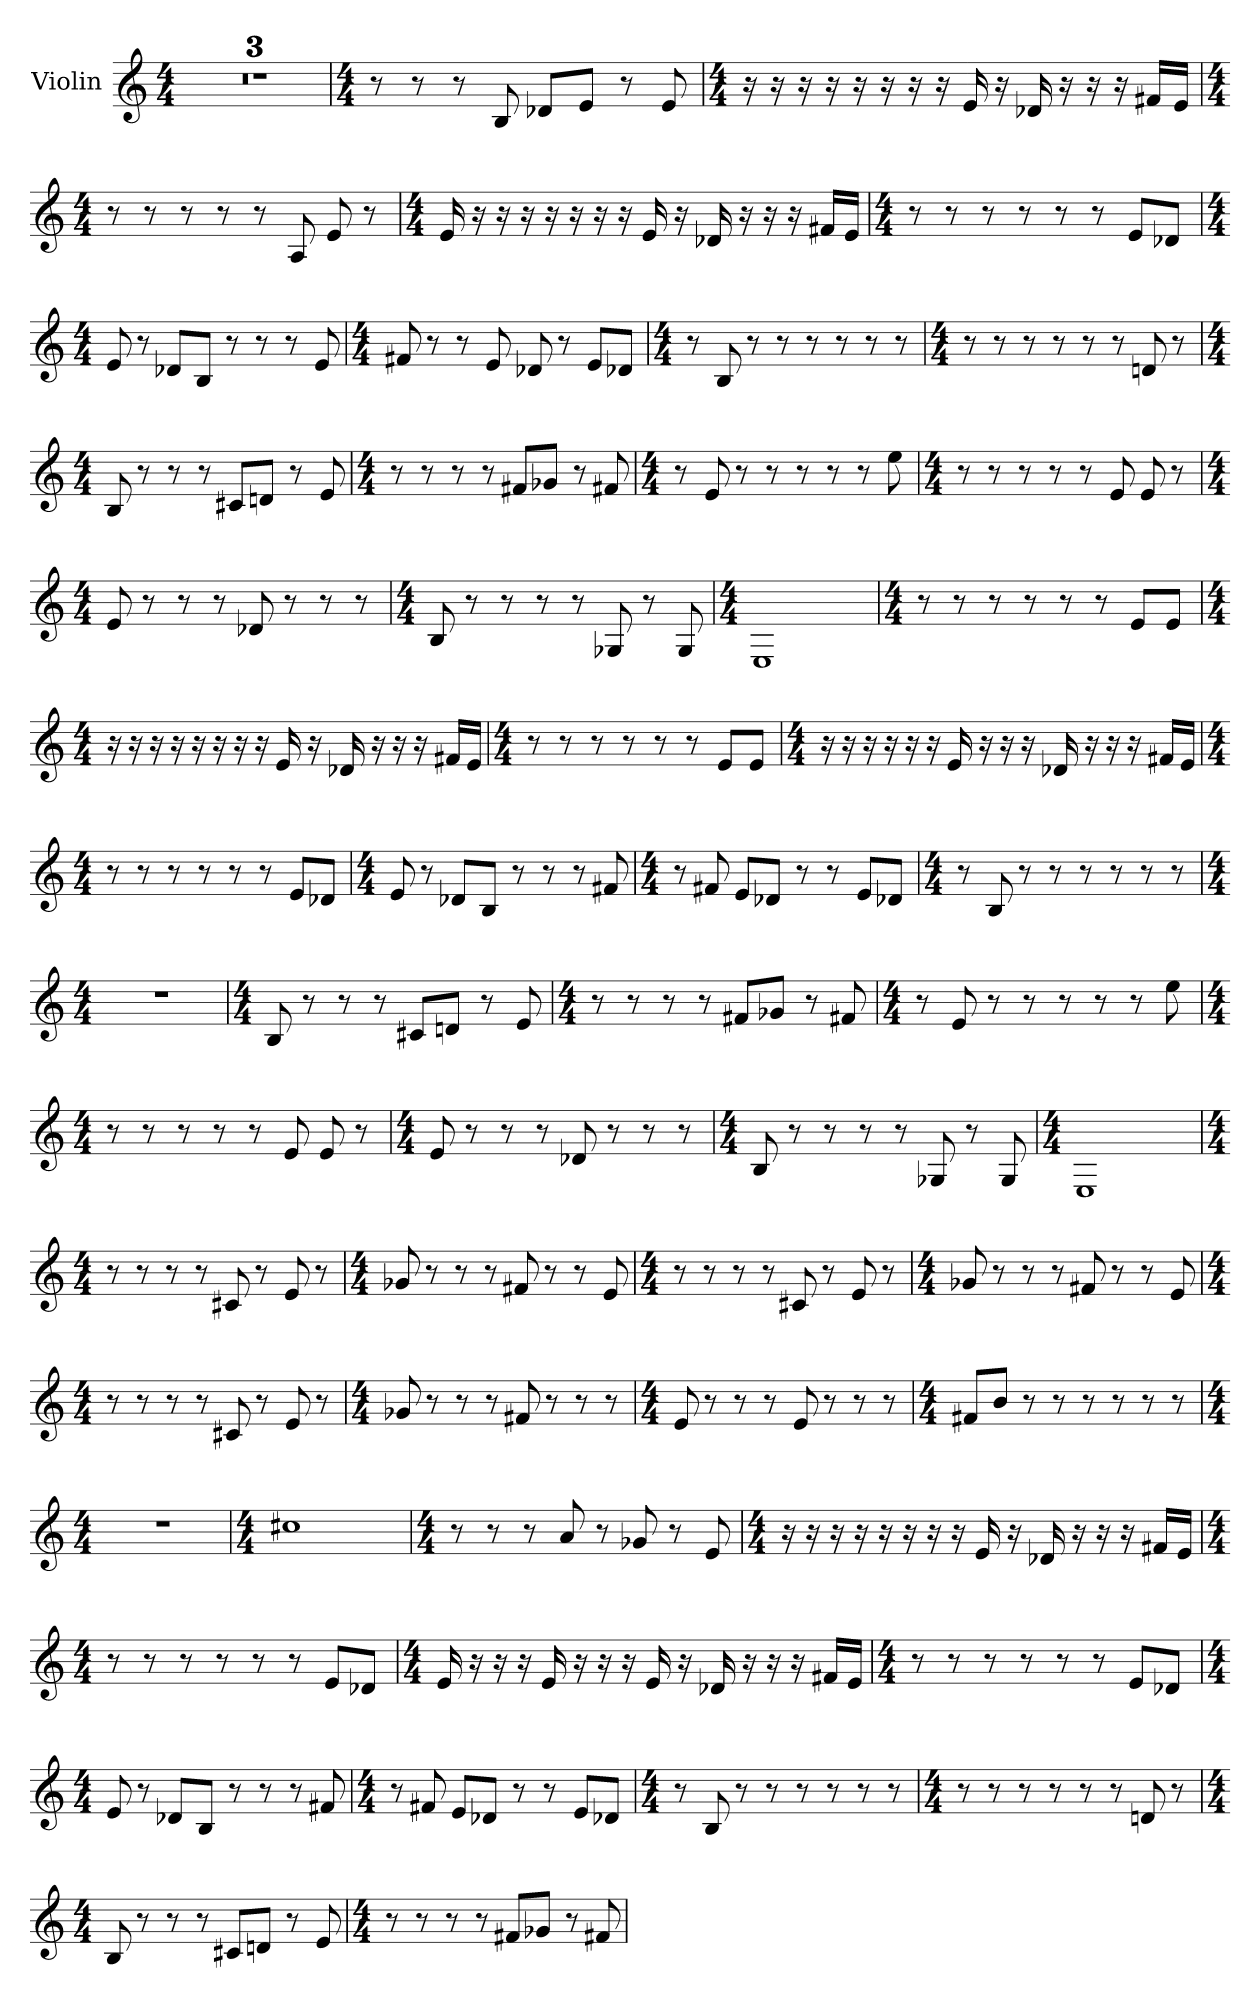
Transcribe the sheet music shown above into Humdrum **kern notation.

**kern
*part1
*staff1
*I"Violin
*I'Vln
*M4/4
=
1r
=
*M4/4
1r
=
*M4/4
1r
=
*M4/4
8r
8r
8r
8B
8d-XL
8eJ
8r
8e
=
*M4/4
16r
16r
16r
16r
16r
16r
16r
16r
16e
16r
16d-X
16r
16r
16r
16f#XLL
16eJJ
=
*M4/4
8r
8r
8r
8r
8r
8A
8e
8r
=
*M4/4
16e
16r
16r
16r
16r
16r
16r
16r
16e
16r
16d-X
16r
16r
16r
16f#XLL
16eJJ
=
*M4/4
8r
8r
8r
8r
8r
8r
8eL
8d-XJ
=
*M4/4
8e
8r
8d-XL
8BJ
8r
8r
8r
8e
=
*M4/4
8f#X
8r
8r
8e
8d-X
8r
8eL
8d-XJ
=
*M4/4
8r
8B
8r
8r
8r
8r
8r
8r
=
*M4/4
8r
8r
8r
8r
8r
8r
8dn
8r
=
*M4/4
8B
8r
8r
8r
8c#XL
8dnJ
8r
8e
=
*M4/4
8r
8r
8r
8r
8f#XL
8g-XJ
8r
8f#X
=
*M4/4
8r
8e
8r
8r
8r
8r
8r
8ee
=
*M4/4
8r
8r
8r
8r
8r
8e
8e
8r
=
*M4/4
8e
8r
8r
8r
8d-X
8r
8r
8r
=
*M4/4
8B
8r
8r
8r
8r
8G-X
8r
8G-
=
*M4/4
1E
=
*M4/4
8r
8r
8r
8r
8r
8r
8eL
8eJ
=
*M4/4
16r
16r
16r
16r
16r
16r
16r
16r
16e
16r
16d-X
16r
16r
16r
16f#XLL
16eJJ
=
*M4/4
8r
8r
8r
8r
8r
8r
8eL
8eJ
=
*M4/4
16r
16r
16r
16r
16r
16r
16e
16r
16r
16r
16d-X
16r
16r
16r
16f#XLL
16eJJ
=
*M4/4
8r
8r
8r
8r
8r
8r
8eL
8d-XJ
=
*M4/4
8e
8r
8d-XL
8BJ
8r
8r
8r
8f#X
=
*M4/4
8r
8f#X
8eL
8d-XJ
8r
8r
8eL
8d-XJ
=
*M4/4
8r
8B
8r
8r
8r
8r
8r
8r
=
*M4/4
1r
=
*M4/4
8B
8r
8r
8r
8c#XL
8dnJ
8r
8e
=
*M4/4
8r
8r
8r
8r
8f#XL
8g-XJ
8r
8f#X
=
*M4/4
8r
8e
8r
8r
8r
8r
8r
8ee
=
*M4/4
8r
8r
8r
8r
8r
8e
8e
8r
=
*M4/4
8e
8r
8r
8r
8d-X
8r
8r
8r
=
*M4/4
8B
8r
8r
8r
8r
8G-X
8r
8G-
=
*M4/4
1E
=
*M4/4
8r
8r
8r
8r
8c#X
8r
8e
8r
=
*M4/4
8g-X
8r
8r
8r
8f#X
8r
8r
8e
=
*M4/4
8r
8r
8r
8r
8c#X
8r
8e
8r
=
*M4/4
8g-X
8r
8r
8r
8f#X
8r
8r
8e
=
*M4/4
8r
8r
8r
8r
8c#X
8r
8e
8r
=
*M4/4
8g-X
8r
8r
8r
8f#X
8r
8r
8r
=
*M4/4
8e
8r
8r
8r
8e
8r
8r
8r
=
*M4/4
8f#XL
8bJ
8r
8r
8r
8r
8r
8r
=
*M4/4
1r
=
*M4/4
1cc#X
=
*M4/4
8r
8r
8r
8a
8r
8g-X
8r
8e
=
*M4/4
16r
16r
16r
16r
16r
16r
16r
16r
16e
16r
16d-X
16r
16r
16r
16f#XLL
16eJJ
=
*M4/4
8r
8r
8r
8r
8r
8r
8eL
8d-XJ
=
*M4/4
16e
16r
16r
16r
16e
16r
16r
16r
16e
16r
16d-X
16r
16r
16r
16f#XLL
16eJJ
=
*M4/4
8r
8r
8r
8r
8r
8r
8eL
8d-XJ
=
*M4/4
8e
8r
8d-XL
8BJ
8r
8r
8r
8f#X
=
*M4/4
8r
8f#X
8eL
8d-XJ
8r
8r
8eL
8d-XJ
=
*M4/4
8r
8B
8r
8r
8r
8r
8r
8r
=
*M4/4
8r
8r
8r
8r
8r
8r
8dn
8r
=
*M4/4
8B
8r
8r
8r
8c#XL
8dnJ
8r
8e
=
*M4/4
8r
8r
8r
8r
8f#XL
8g-XJ
8r
8f#X
=
*-
